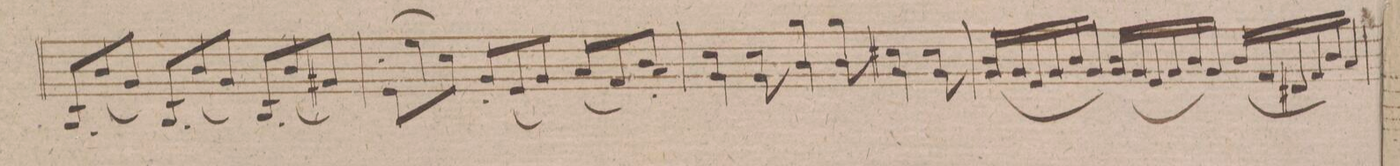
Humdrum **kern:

**kern	**dynam
*I"Violino 2do	*
*clefG2	*
*k[f#]	*
*M9/8	*
8B'/L	.
(8b/	.
8g/J)	.
8B'/L	.
(8b/	.
8g/J)	.
8B'/L	.
(8b/	.
8g#X/J)	.
=70	=70
8e'\L	.
(8ee\	.
8cc\J)	.
8g'/L	.
(8e/	.
8g/J)	.
(8a/L	.
8f#/)	.
8bJ 8a'/	.
=71	=71
4cc 4g\	.
8cc 8g\	.
4gg 4b\	.
8gg 8b\	.
4cc#X 4g\	.
8cc# 8g\	.
=72	=72
(16bLL 16g/	.
16g/	.
16e/	.
16g/	.
16b/	.
16g/JJ)	.
(16bLL 16g/	.
16g/	.
16e/	.
16g/	.
16b/	.
16g/JJ)	.
(16b/LL	.
16f#/	.
16d#X/	.
16f#/	.
16b/	.
16a/JJ)	.
=73	=73
*-	*-
